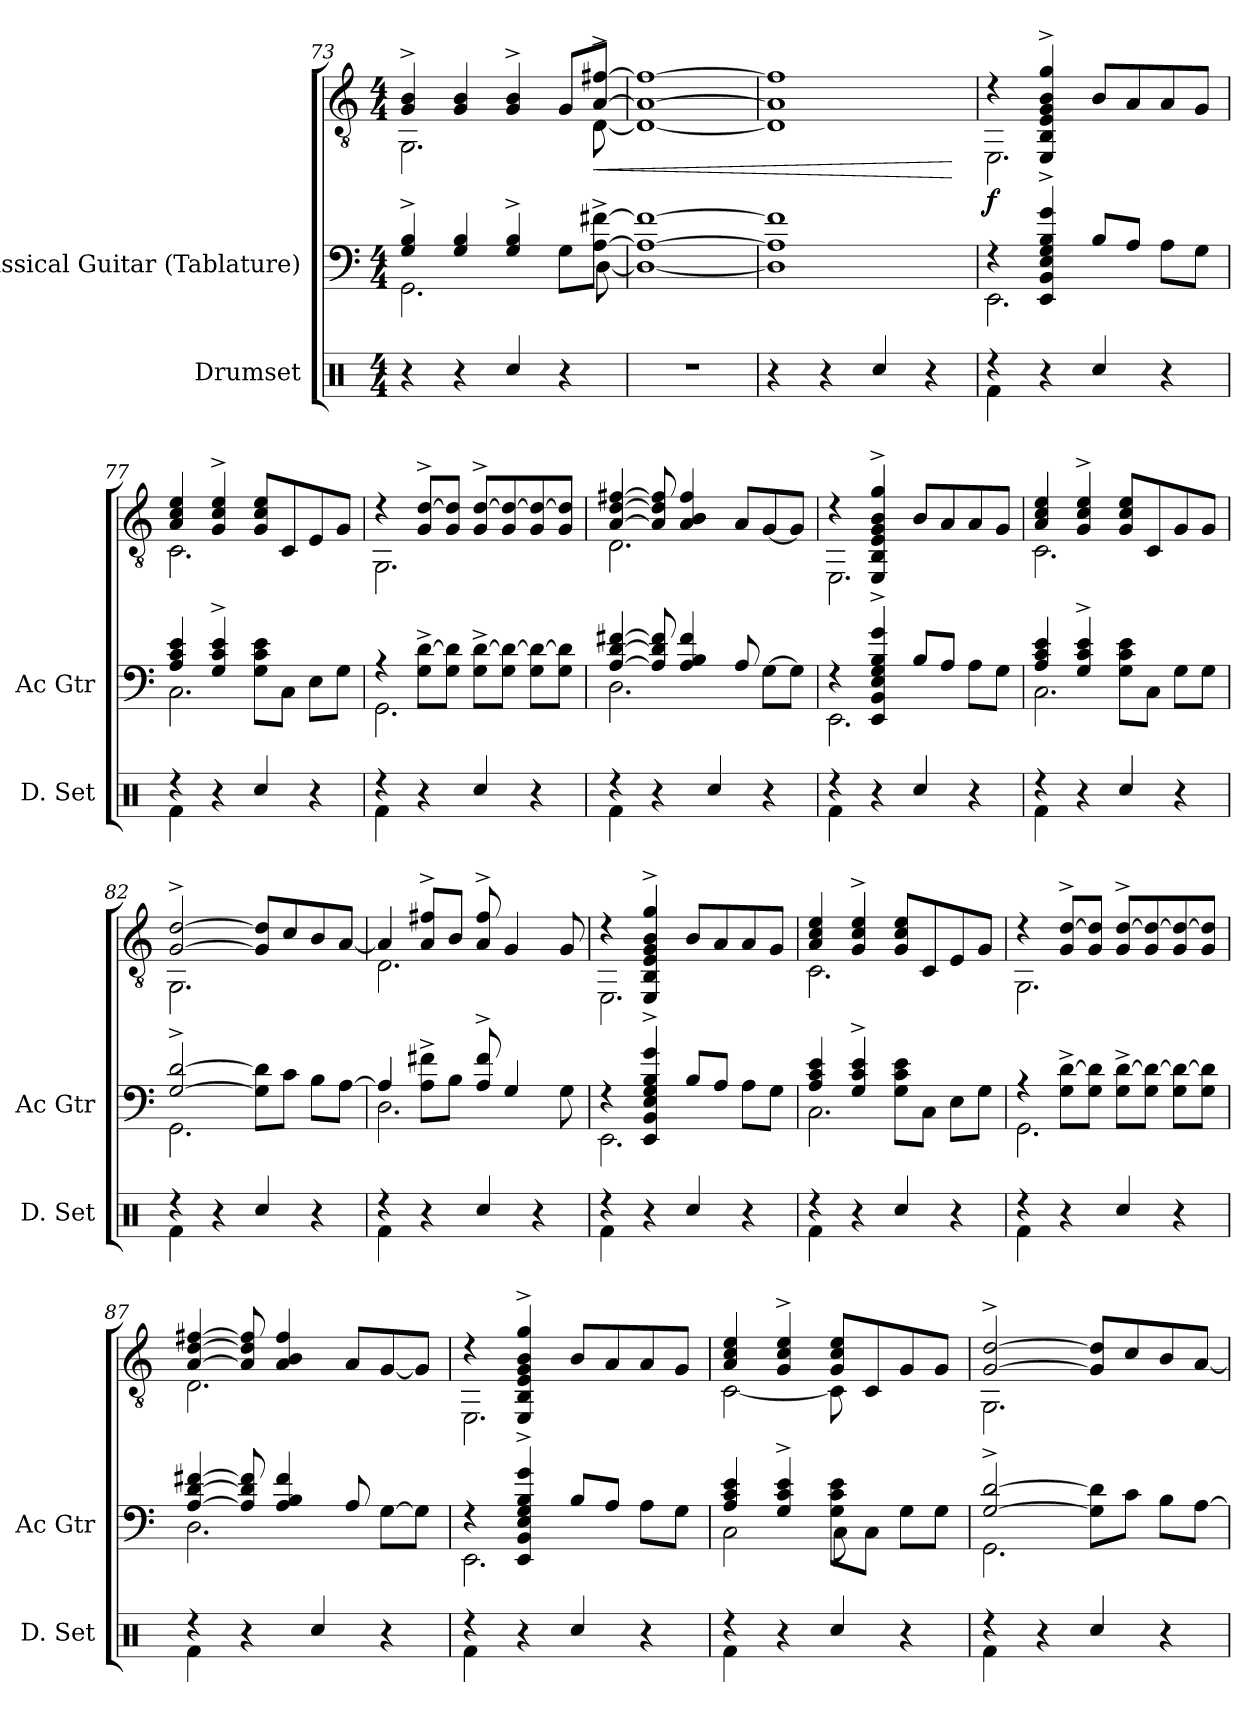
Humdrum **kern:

**kern	**kern	**kern	**dynam
*part2	*part1	*part1	*part1
*staff3	*staff2	*staff1	*staff1/2
*I"Drumset	*I"Classical Guitar (Tablature)	*	*
*I'D. Set	*I'Ac Gtr	*	*
*clefX	*	*clefGv2	*
*k[]	*k[]	*k[]	*
*M4/4	*M4/4	*M4/4	*
=73	=73	=73	=73
*	*^	*^	*
4r	4G^ 4B^	2.GG	4G/^ 4B/^	2.GG\	.
4r	4G 4B	.	4G/ 4B/	.	.
4Rcc/	4G^ 4B^	.	4G/^ 4B/^	.	.
4r	8GL	8ryy	8G/L	8ryy	.
!	!	!	!	!	!LO:HP:b
.	[8A^\ [8f#^\J	[8D	[8A/^ [8f#X/^J	[8D\	<
=74	=74	=74	=74	=74	=74
1r	1A_ 1f#_	1D_	1A_ 1f#_	1D_	.
=75	=75	=75	=75	=75	=75
4r	1A] 1f#]	1D]	1A] 1f#]	1D]	.
4r	.	.	.	.	.
4Rcc/	.	.	.	.	.
4r	.	.	.	.	.
*	*v	*v	*	*	*
*	*	*v	*v	*
.	.	.	[
!!LO:LB:g=z
=76	=76	=76	=76
*^	*^	*^	*
!	!	!	!	!	!	!LO:DY:b
4r	4Rf\	4r	2.EE	4r	2.EE\	f
4r	2.ryy	4EE^ 4BB^ 4E^ 4G^ 4B^ 4g^	.	4EE/^ 4BB/^ 4E/^ 4G/^ 4B/^ 4g/^	.	.
4Rcc/	.	8BL	.	8B/L	.	.
.	.	8AJ	.	8A/	.	.
4r	.	8AL	4ryy	8A/	4ryy	.
.	.	8GJ	.	8G/J	.	.
=77	=77	=77	=77	=77	=77	=77
4r	4Rf\	4A 4c 4e	2.C	4A/ 4c/ 4e/	2.C\	.
4r	2.ryy	4G^ 4c^ 4e^	.	4G/^ 4c/^ 4e/^	.	.
4Rcc/	.	8G\ 8c\ 8e\L	.	8G/ 8c/ 8e/L	.	.
.	.	8CJ	.	8C/	.	.
4r	.	8EL	4ryy	8E/	4ryy	.
.	.	8GJ	.	8G/J	.	.
=78	=78	=78	=78	=78	=78	=78
4r	4Rf\	4r	2.GG	4r	2.GG\	.
4r	2.ryy	8G^\ [8d^\L	.	8G/^ [8d/^L	.	.
.	.	8G\ 8d]\J	.	8G/ 8d/]J	.	.
4Rcc/	.	8G^\ [8d^\L	.	8G/^ [8d/^L	.	.
.	.	8G\ 8d_\J	.	8G/ 8d/_	.	.
4r	.	8G\ 8d_\L	4ryy	8G/ 8d/_	4ryy	.
.	.	8G\ 8d]\J	.	8G/ 8d/]J	.	.
=79	=79	=79	=79	=79	=79	=79
4r	4Rf\	[4A [4d [4f#X	2.D	[4A/ [4d/ [4f#X/	2.D\	.
4r	2.ryy	8A] 8d] 8f#]	.	8A/] 8d/] 8f#/]	.	.
.	.	4A 4B 4f#	.	4A/ 4B/ 4f#/	.	.
4Rcc/	.	.	.	.	.	.
.	.	8A	.	8A/L	.	.
4r	.	[8GL	4ryy	[8G/	4ryy	.
.	.	8GJ]	.	8G/J]	.	.
=80	=80	=80	=80	=80	=80	=80
4r	4Rf\	4r	2.EE	4r	2.EE\	.
4r	2.ryy	4EE^ 4BB^ 4E^ 4G^ 4B^ 4g^	.	4EE/^ 4BB/^ 4E/^ 4G/^ 4B/^ 4g/^	.	.
4Rcc/	.	8BL	.	8B/L	.	.
.	.	8AJ	.	8A/	.	.
4r	.	8AL	4ryy	8A/	4ryy	.
.	.	8GJ	.	8G/J	.	.
!!LO:PB:g=z	!!
=81	=81	=81	=81	=81	=81	=81
4r	4Rf\	4A 4c 4e	2.C	4A/ 4c/ 4e/	2.C\	.
4r	2.ryy	4G^ 4c^ 4e^	.	4G/^ 4c/^ 4e/^	.	.
4Rcc/	.	8G\ 8c\ 8e\L	.	8G/ 8c/ 8e/L	.	.
.	.	8CJ	.	8C/	.	.
4r	.	8GL	4ryy	8G/	4ryy	.
.	.	8GJ	.	8G/J	.	.
=82	=82	=82	=82	=82	=82	=82
4r	4Rf\	[2G^ [2d^	2.GG	[2G/^ [2d/^	2.GG\	.
4r	2.ryy	.	.	.	.	.
4Rcc/	.	8G]\ 8d]\L	.	8G/] 8d/]L	.	.
.	.	8cJ	.	8c/	.	.
4r	.	8BL	4ryy	8B/	4ryy	.
.	.	[8AJ	.	[8A/J	.	.
=83	=83	=83	=83	=83	=83	=83
4r	4Rf\	4A]	2.D	4A/]	2.D\	.
4r	2.ryy	8A^\ 8f#X^\L	.	8A/^ 8f#X/^L	.	.
.	.	8BJ	.	8B/J	.	.
4Rcc/	.	8A^ 8f#^	.	8A/^ 8f#/^	.	.
.	.	4G	.	4G/	.	.
4r	.	.	4ryy	.	4ryy	.
.	.	8G	.	8G/	.	.
=84	=84	=84	=84	=84	=84	=84
4r	4Rf\	4r	2.EE	4r	2.EE\	.
4r	2.ryy	4EE^ 4BB^ 4E^ 4G^ 4B^ 4g^	.	4EE/^ 4BB/^ 4E/^ 4G/^ 4B/^ 4g/^	.	.
4Rcc/	.	8BL	.	8B/L	.	.
.	.	8AJ	.	8A/	.	.
4r	.	8AL	4ryy	8A/	4ryy	.
.	.	8GJ	.	8G/J	.	.
=85	=85	=85	=85	=85	=85	=85
4r	4Rf\	4A 4c 4e	2.C	4A/ 4c/ 4e/	2.C\	.
4r	2.ryy	4G^ 4c^ 4e^	.	4G/^ 4c/^ 4e/^	.	.
4Rcc/	.	8G\ 8c\ 8e\L	.	8G/ 8c/ 8e/L	.	.
.	.	8CJ	.	8C/	.	.
4r	.	8EL	4ryy	8E/	4ryy	.
.	.	8GJ	.	8G/J	.	.
!!LO:LB:g=z	!!
=86	=86	=86	=86	=86	=86	=86
4r	4Rf\	4r	2.GG	4r	2.GG\	.
4r	2.ryy	8G^\ [8d^\L	.	8G/^ [8d/^L	.	.
.	.	8G\ 8d]\J	.	8G/ 8d/]J	.	.
4Rcc/	.	8G^\ [8d^\L	.	8G/^ [8d/^L	.	.
.	.	8G\ 8d_\J	.	8G/ 8d/_	.	.
4r	.	8G\ 8d_\L	4ryy	8G/ 8d/_	4ryy	.
.	.	8G\ 8d]\J	.	8G/ 8d/]J	.	.
=87	=87	=87	=87	=87	=87	=87
4r	4Rf\	[4A [4d [4f#X	2.D	[4A/ [4d/ [4f#X/	2.D\	.
4r	2.ryy	8A] 8d] 8f#]	.	8A/] 8d/] 8f#/]	.	.
.	.	4A 4B 4f#	.	4A/ 4B/ 4f#/	.	.
4Rcc/	.	.	.	.	.	.
.	.	8A	.	8A/L	.	.
4r	.	[8GL	4ryy	[8G/	4ryy	.
.	.	8GJ]	.	8G/J]	.	.
=88	=88	=88	=88	=88	=88	=88
4r	4Rf\	4r	2.EE	4r	2.EE\	.
4r	2.ryy	4EE^ 4BB^ 4E^ 4G^ 4B^ 4g^	.	4EE/^ 4BB/^ 4E/^ 4G/^ 4B/^ 4g/^	.	.
4Rcc/	.	8BL	.	8B/L	.	.
.	.	8AJ	.	8A/	.	.
4r	.	8AL	4ryy	8A/	4ryy	.
.	.	8GJ	.	8G/J	.	.
=89	=89	=89	=89	=89	=89	=89
4r	4Rf\	4A 4c 4e	2C	4A/ 4c/ 4e/	[2C\	.
4r	2.ryy	4G^ 4c^ 4e^	.	4G/^ 4c/^ 4e/^	.	.
4Rcc/	.	8G\ 8c\ 8e\L	8C	8G/ 8c/ 8e/L	8C\]	.
.	.	8CJ	4.ryy	8C/	4.ryy	.
4r	.	8GL	.	8G/	.	.
.	.	8GJ	.	8G/J	.	.
=90	=90	=90	=90	=90	=90	=90
4r	4Rf\	[2G^ [2d^	2.GG	[2G/^ [2d/^	2.GG\	.
4r	2.ryy	.	.	.	.	.
4Rcc/	.	8G]\ 8d]\L	.	8G/] 8d/]L	.	.
.	.	8cJ	.	8c/	.	.
4r	.	8BL	4ryy	8B/	4ryy	.
.	.	[8AJ	.	[8A/J	.	.
*v	*v	*	*	*	*	*
*	*v	*v	*	*	*
*	*	*v	*v	*
=	=	=	=
*-	*-	*-	*-
